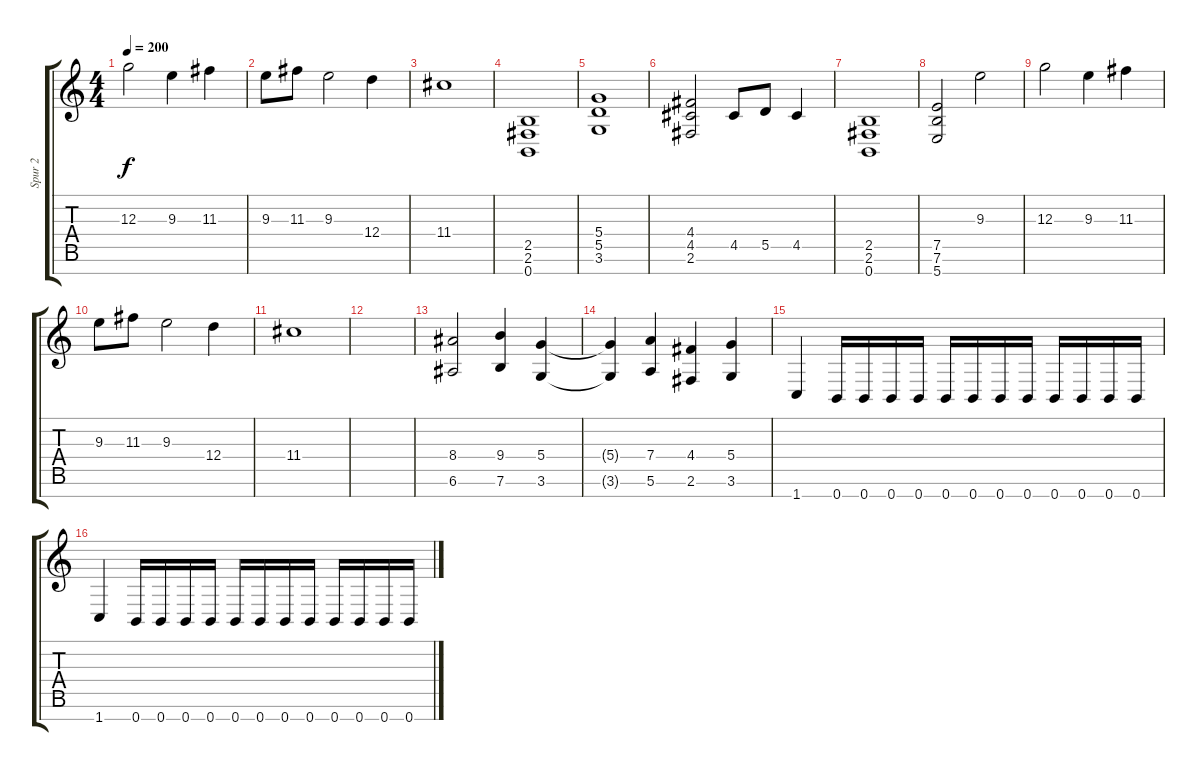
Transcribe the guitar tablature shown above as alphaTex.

\track ("Spur 2" "Spur 2") {instrument distortionguitar}
\staff {score tabs}
\tuning (E4 B3 G3 D3 A2 E2 B1) {hide}
\ts (4 4)
\tempo 200
\clef g2
\ks c
12.3.2{dy f} 9.3.4 11.3.4 |
9.3.8 11.3.8 9.3.2 12.4.4 |
11.4.1 |
(2.5 2.6 0.7).1 |
(5.4 5.5 3.6).1 |
(4.4 4.5 2.6).2 4.5.8 5.5.8 4.5.4 |
(2.5 2.6 0.7).1 |
(7.5 7.6 5.7).2 9.3.2 |
12.3.2 9.3.4 11.3.4 |
9.3.8 11.3.8 9.3.2 12.4.4 |
11.4.1 |
|
(8.4 6.6).2 (9.4 7.6).4 (5.4 3.6).4 |
(5.4{t} 3.6{t}).4 (7.4 5.6).4 (4.4 2.6).4 (5.4 3.6).4 |
1.7.4 0.7.16 0.7.16 0.7.16 0.7.16 0.7.16 0.7.16 0.7.16 0.7.16 0.7.16 0.7.16 0.7.16 0.7.16 |
1.7.4 0.7.16 0.7.16 0.7.16 0.7.16 0.7.16 0.7.16 0.7.16 0.7.16 0.7.16 0.7.16 0.7.16 0.7.16
